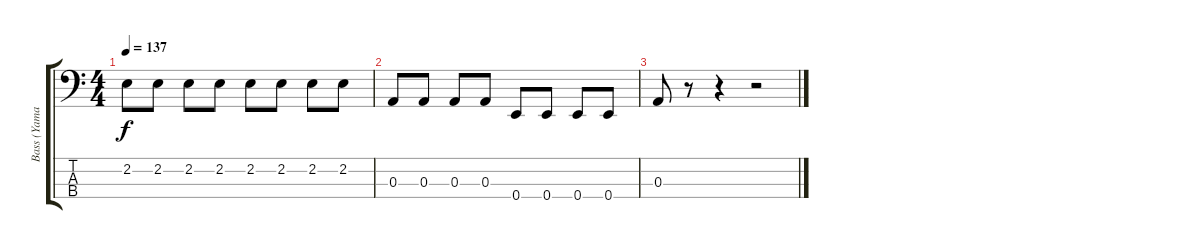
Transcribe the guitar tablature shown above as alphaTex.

\track ("Bass (Yamada)" "Bass (Yama") {instrument electricbasspick}
\staff {score tabs}
\tuning (G2 D2 A1 E1) {hide}
\ts (4 4)
\tempo 137
\clef f4
\ks c
2.2.8{dy f} 2.2.8 2.2.8 2.2.8 2.2.8 2.2.8 2.2.8 2.2.8 |
0.3.8 0.3.8 0.3.8 0.3.8 0.4.8 0.4.8 0.4.8 0.4.8 |
0.3.8 r.8 r.4 r.2
